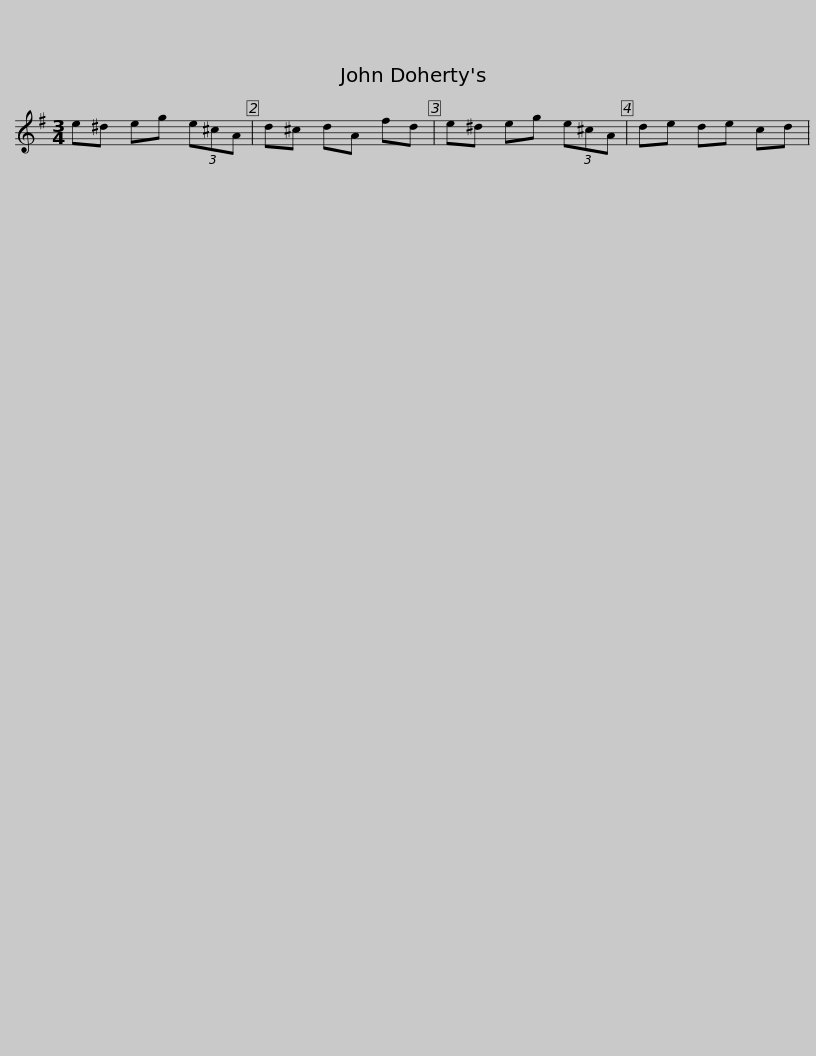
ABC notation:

X:1
L:1/8
M:3/4
I:linebreak $
K:G
V:1 treble
V:1
 e^d eg (3e^cA | d^c dA fd | e^d eg (3e^cA | de de cd | %4
